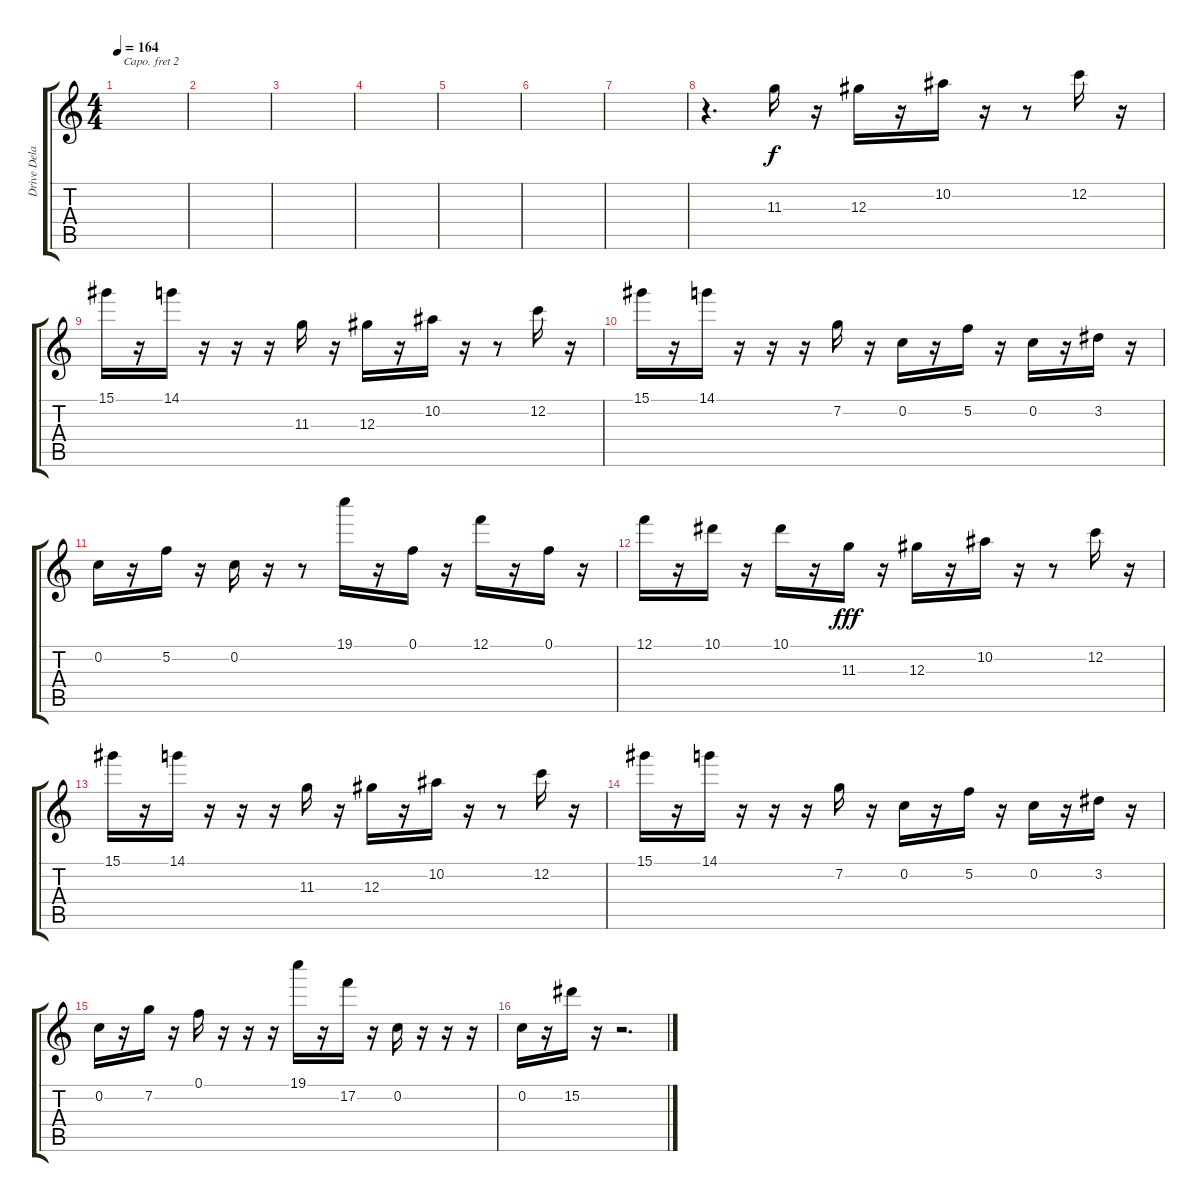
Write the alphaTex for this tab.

\track ("Drive Delay 2" "Drive Dela") {instrument overdrivenguitar}
\staff {score tabs}
\capo 2
\tuning (Eb4 Bb3 Gb3 Db3 Ab2 Eb2) {hide}
\ts (4 4)
\tempo 164
\clef g2
\ks c
|
|
|
|
|
|
|
r.4{d} 11.3.16 r.16 12.3.16 r.16 10.2.16 r.16 r.8 12.2.16 r.16 |
15.1.16 r.16 14.1.16 r.16 r.16 r.16 11.3.16 r.16 12.3.16 r.16 10.2.16 r.16 r.8 12.2.16 r.16 |
15.1.16 r.16 14.1.16 r.16 r.16 r.16 7.2.16 r.16 0.2.16 r.16 5.2.16 r.16 0.2.16 r.16 3.2.16 r.16 |
0.2.16 r.16 5.2.16 r.16 0.2.16 r.16 r.8 19.1.16 r.16 0.1.16 r.16 12.1.16 r.16 0.1.16 r.16 |
12.1.16 r.16 10.1.16 r.16 10.1.16{dy f} r.16 11.3.16{dy fff} r.16 12.3.16 r.16 10.2.16 r.16 r.8 12.2.16 r.16 |
15.1.16 r.16 14.1.16 r.16 r.16 r.16 11.3.16 r.16 12.3.16 r.16 10.2.16 r.16 r.8 12.2.16 r.16 |
15.1.16 r.16 14.1.16 r.16 r.16 r.16 7.2.16 r.16 0.2.16 r.16 5.2.16 r.16 0.2.16 r.16 3.2.16 r.16 |
0.2.16 r.16 7.2.16 r.16 0.1.16 r.16 r.16 r.16 19.1.16 r.16 17.2.16 r.16 0.2.16 r.16 r.16 r.16 |
0.2.16 r.16 15.2.16 r.16 r.2{d}
